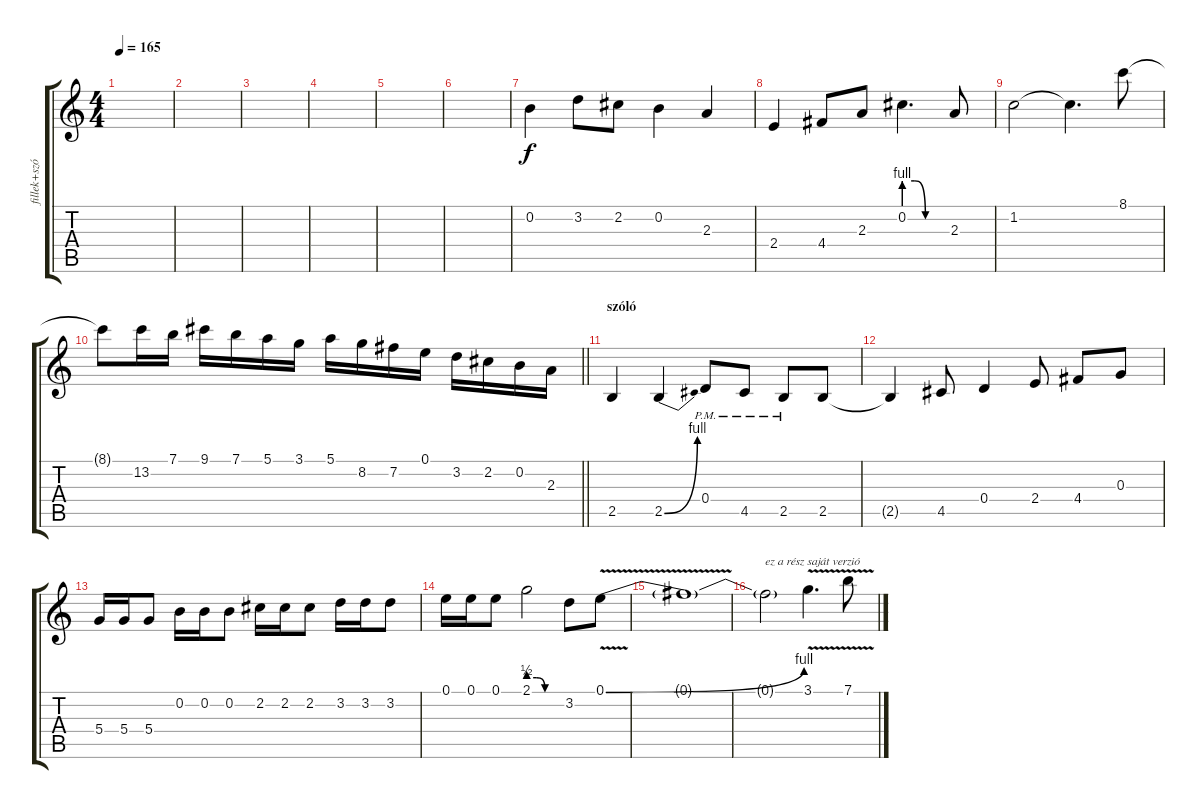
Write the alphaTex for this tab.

\track ("fillek+szóló" "fillek+szó") {instrument distortionguitar}
\staff {score tabs}
\tuning (E4 B3 G3 D3 A2 E2) {hide}
\ts (4 4)
\tempo 165
\clef g2
\ks c
|
|
|
|
|
|
0.2.4 3.2.8 2.2.8 0.2.4 2.3.4 |
2.4.4 4.4.8 2.3.8 0.2{be (custom 0 4 15 4 30 0 60 0)}.4{d} 2.3.8 |
1.2.2 1.2{t}.4{d} 8.1.8 |
\barLineRight lightlight
8.1{t}.8 13.2.16 7.1.16 9.1.16 7.1.16 5.1.16 3.1.16 5.1.16 8.2.16 7.2.16 0.1.16 3.2.16 2.2.16 0.2.16 2.3.16 |
\section ("" "szóló")
2.5.4 2.5{be (bend 0 0 60 4)}.4 0.4{pm}.8 4.5{pm}.8 2.5{pm}.8 2.5.8 |
2.5{t}.4 4.5.8 0.4.4 2.4.8 4.4.8 0.3.8 |
5.4.16 5.4.16 5.4.8 0.2.16 0.2.16 0.2.8 2.2.16 2.2.16 2.2.8 3.2.16 3.2.16 3.2.8 |
0.1.16 0.1.16 0.1.8 2.1{be (custom 0 2 15 2 30 0 60 0)}.2 3.2.8 0.1{be (bend 0 0 60 4) v}.8 |
0.1{t}.1 |
0.1{t}.2{txt "ez a rész saját verzió"} 3.1{v}.4{d} 7.1{v}.8
